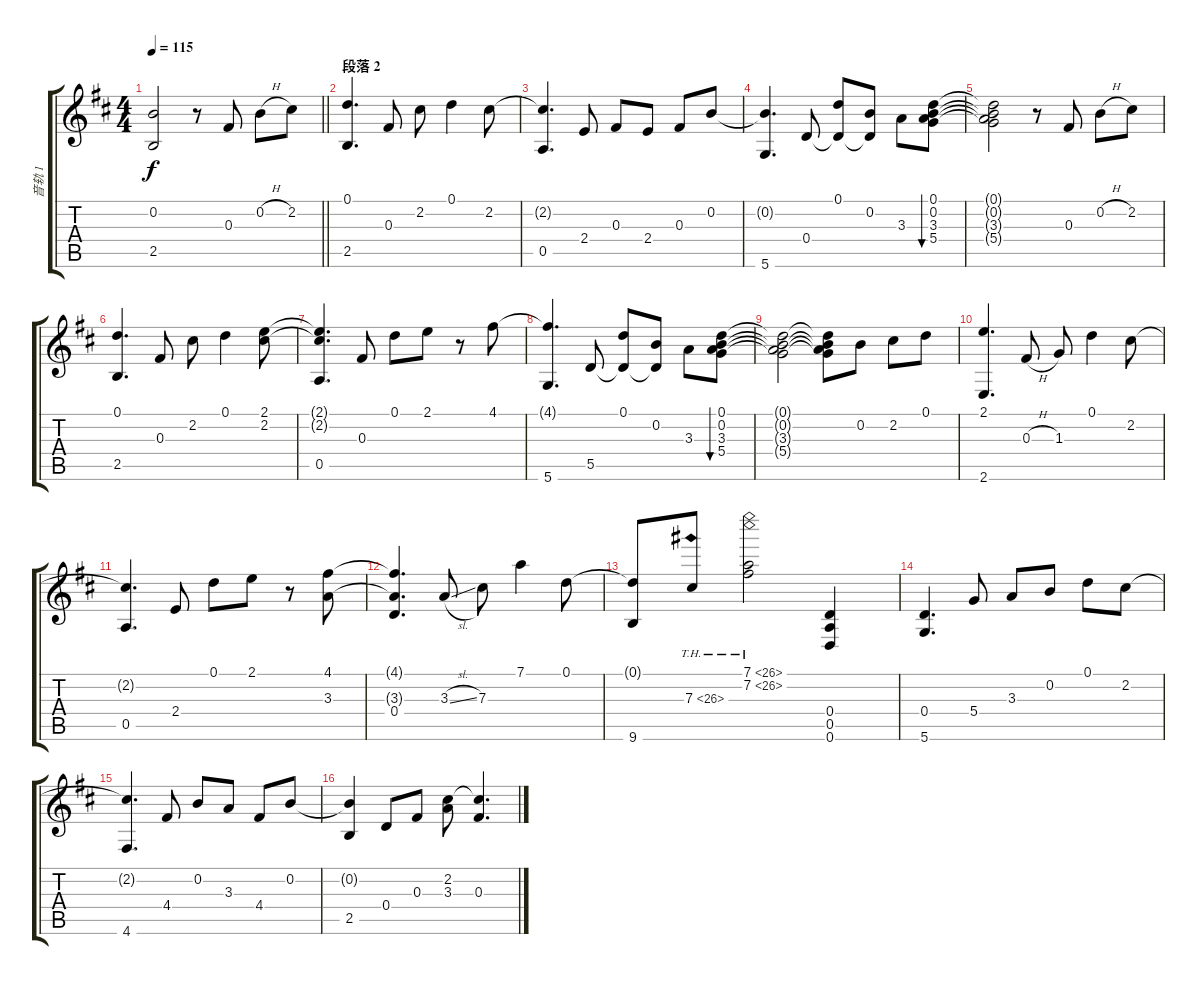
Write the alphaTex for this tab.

\track ("音轨 1" "音轨 1") {instrument acousticguitarsteel}
\staff {score tabs}
\tuning (D4 B3 Gb3 D3 A2 D2) {hide}
\ts (4 4)
\tempo 115
\clef g2
\barLineRight lightlight
\ks d
(0.2 2.5).2{dy f} r.8 0.3.8 0.2{h}.8 2.2.8 |
\section ("" "段落 2")
(0.1 2.5).4{d} 0.3.8 2.2.8 0.1.4 2.2.8 |
(2.2{t} 0.5).4{d} 2.4.8 0.3.8 2.4.8 0.3.8 0.2.8 |
(0.2{t} 5.6).4{d} 0.4.8 (0.1 0.4{t}).8 (0.2 0.4{t}).8 3.3.8 (0.1 0.2 3.3 5.4).8{bu 480} |
(0.1{t} 0.2{t} 3.3{t} 5.4{t}).2 r.8 0.3.8 0.2{h}.8 2.2.8 |
(0.1 2.5).4{d} 0.3.8 2.2.8 0.1.4 (2.1 2.2).8 |
(2.1{t} 2.2{t} 0.5).4{d} 0.3.8 0.1.8 2.1.8 r.8 4.1.8 |
(4.1{t} 5.6).4{d} 5.5.8 (0.1 5.5{t}).8 (0.2 5.5{t}).8 3.3.8 (0.1 0.2 3.3 5.4).8{bu 480} |
(0.1{t} 0.2{t} 3.3{t} 5.4{t}).2 (0.1{t} 0.2{t} 3.3{t} 5.4{t}).8 0.2.8 2.2.8 0.1.8 |
(2.1 2.6).4{d} 0.3{h}.8 1.3.8 0.1.4 2.2.8 |
(2.2{t} 0.5).4{d} 2.4.8 0.1.8 2.1.8 r.8 (4.1 3.3).8 |
(4.1{t} 3.3{t} 0.4).4{d} 3.3{sl}.8 7.3.8 7.1.4 0.1.8 |
(0.1{t} 9.6).8 7.3{th 19}.8 (7.1{th 19} 7.2{th 19}).2 (0.4 0.5 0.6).4 |
(0.4 5.6).4{d} 5.4.8 3.3.8 0.2.8 0.1.8 2.2.8 |
(2.2{t} 4.6).4{d} 4.4.8 0.2.8 3.3.8 4.4.8 0.2.8 |
(0.2{t} 2.5).4 0.4.8 0.3.8 (2.2 3.3).8 (2.2{t} 0.3).4{d}
